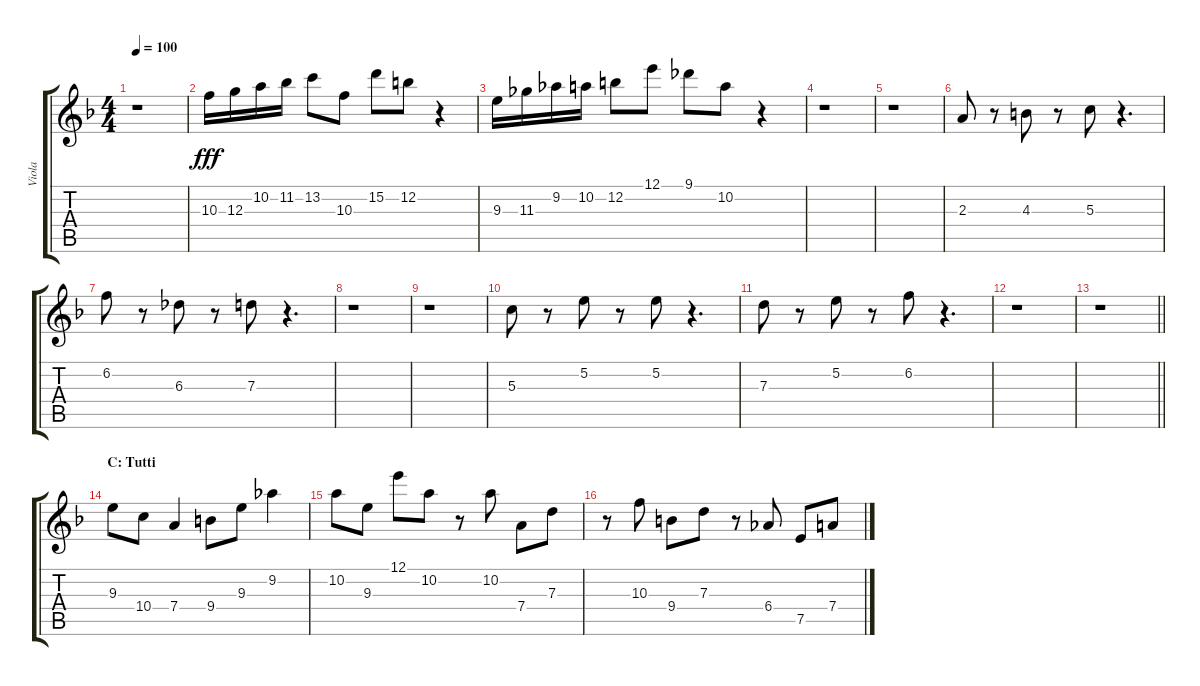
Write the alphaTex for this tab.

\track ("Viola" "Viola") {instrument overdrivenguitar}
\staff {score tabs}
\tuning (E4 B3 G3 D3 A2 E2) {hide}
\ts (4 4)
\tempo 100
\clef g2
\ks dminor
r.1{dy fff} |
10.3.16 12.3.16 10.2.16 11.2.16 13.2.8 10.3.8 15.2.8 12.2.8 r.4 |
9.3.16 11.3.16 9.2.16 10.2.16 12.2.8 12.1.8 9.1.8 10.2.8 r.4 |
r.1 |
r.1 |
2.3.8 r.8 4.3.8 r.8 5.3.8 r.4{d} |
6.2.8 r.8 6.3.8 r.8 7.3.8 r.4{d} |
r.1 |
r.1 |
5.3.8 r.8 5.2.8 r.8 5.2.8 r.4{d} |
7.3.8 r.8 5.2.8 r.8 6.2.8 r.4{d} |
r.1 |
\barLineRight lightlight
r.1 |
\section ("" "C: Tutti")
9.3.8 10.4.8 7.4.4 9.4.8 9.3.8 9.2.4 |
10.2.8 9.3.8 12.1.8 10.2.8 r.8 10.2.8 7.4.8 7.3.8 |
r.8 10.3.8 9.4.8 7.3.8 r.8 6.4.8 7.5.8 7.4.8
